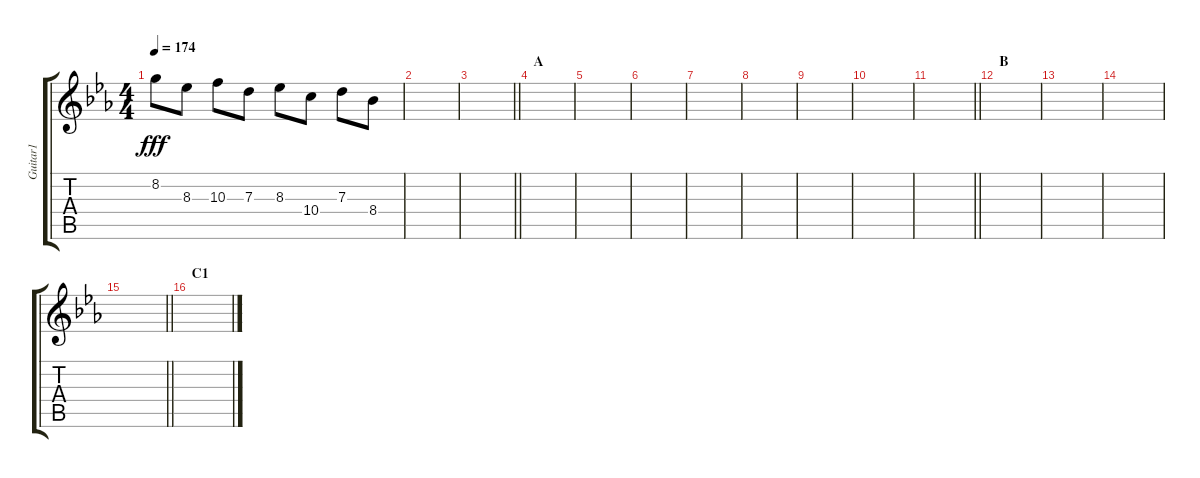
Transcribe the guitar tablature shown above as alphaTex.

\track ("Guitar1" "Guitar1") {instrument overdrivenguitar}
\staff {score tabs}
\tuning (E4 B3 G3 D3 A2 E2) {hide}
\ts (4 4)
\tempo 174
\clef g2
\ks eb
8.2.8{dy fff} 8.3.8 10.3.8 7.3.8 8.3.8 10.4.8 7.3.8 8.4.8 |
|
\barLineRight lightlight
|
\section ("" "A")
|
|
|
|
|
|
|
\barLineRight lightlight
|
\section ("" "B")
|
|
|
\barLineRight lightlight
|
\section ("" "C1")
